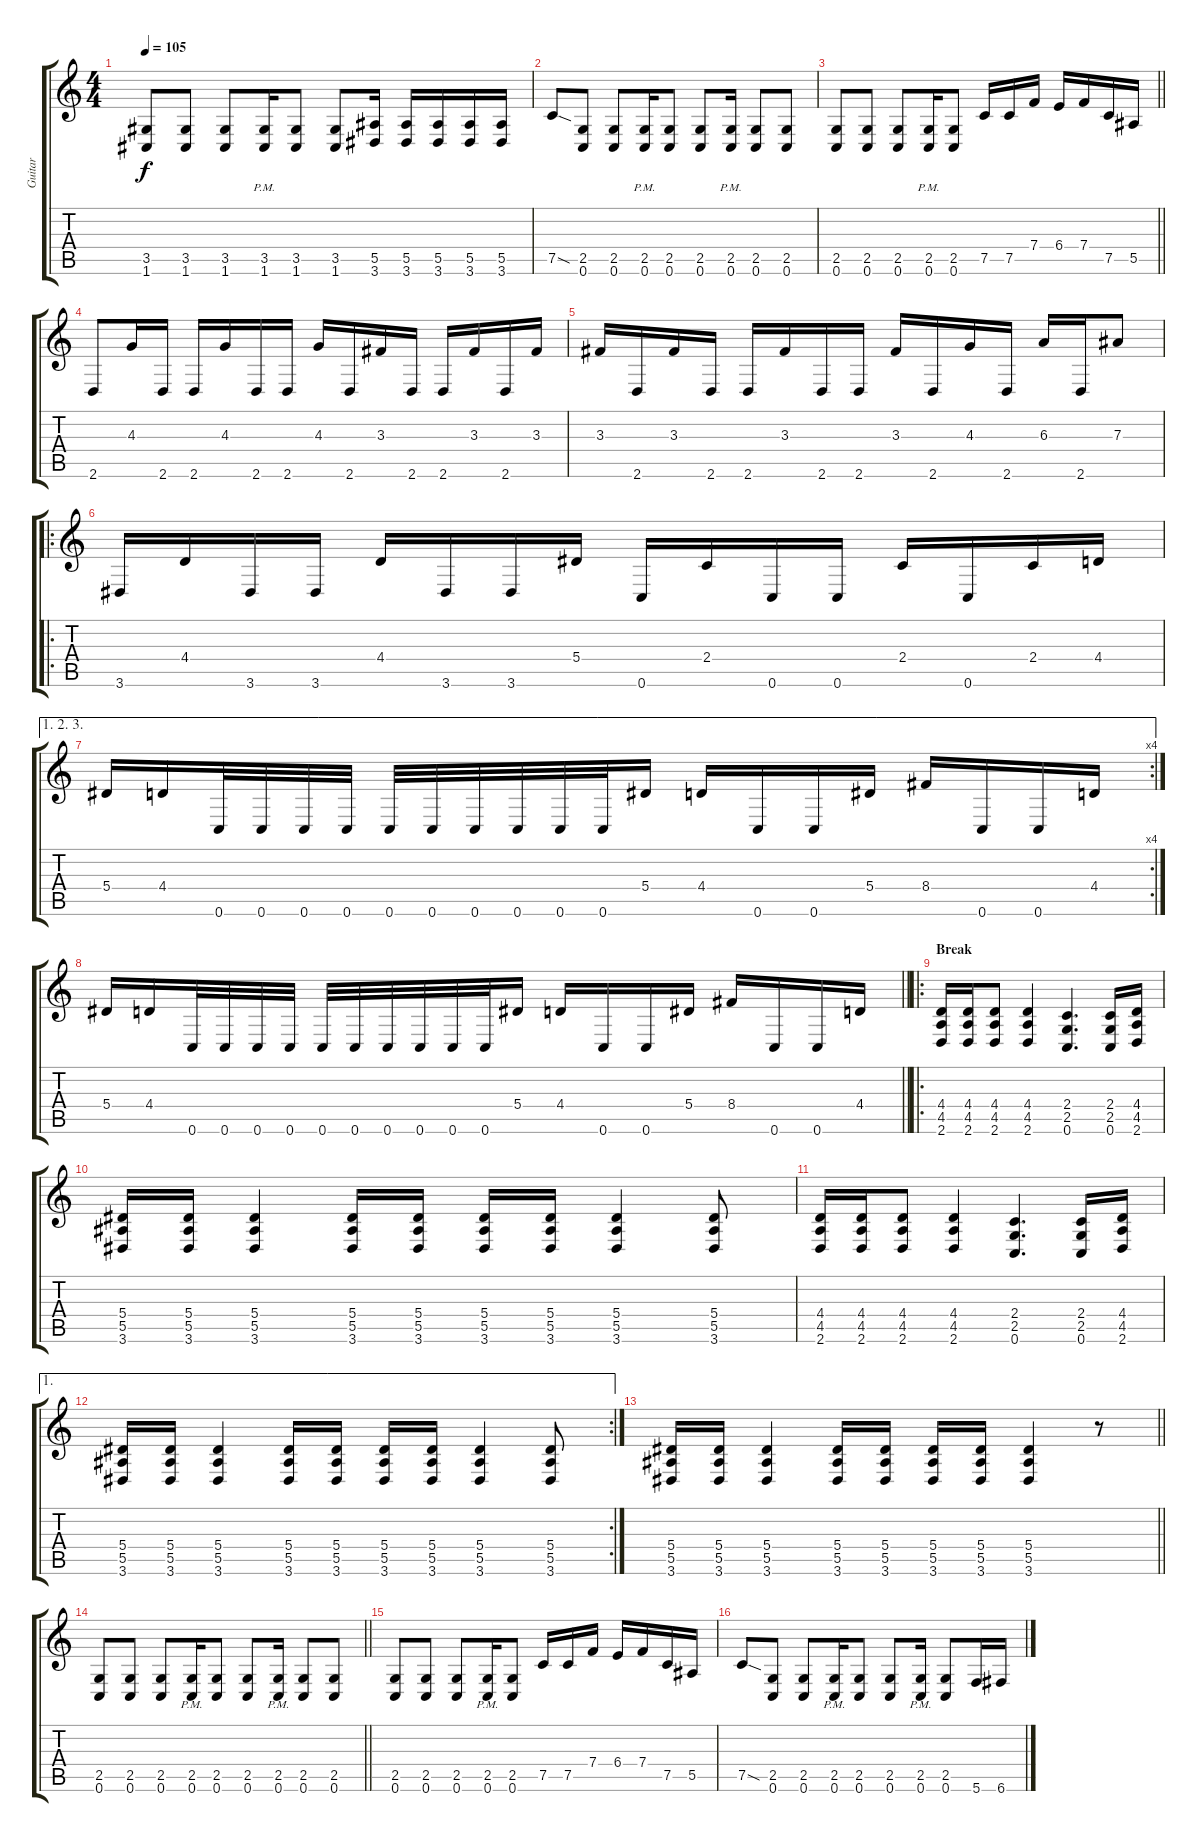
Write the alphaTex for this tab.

\track ("Guitar" "Guitar") {instrument overdrivenguitar}
\staff {score tabs}
\tuning (C4 G3 Eb3 Bb2 F2 C2) {hide}
\ts (4 4)
\tempo 105
\clef g2
\ks c
(3.5 1.6).8{dy f} (3.5 1.6).8 (3.5 1.6).8 (3.5{pm} 1.6{pm}).16 (3.5 1.6).8 (3.5 1.6).8 (5.5 3.6).16 (5.5 3.6).16 (5.5 3.6).16 (5.5 3.6).16 (5.5 3.6).16 |
7.5{sod}.8 (2.5 0.6).8 (2.5 0.6).8 (2.5{pm} 0.6{pm}).16 (2.5 0.6).8 (2.5 0.6).8 (2.5{pm} 0.6{pm}).16 (2.5 0.6).8 (2.5 0.6).8 |
\barLineRight lightlight
(2.5 0.6).8 (2.5 0.6).8 (2.5 0.6).8 (2.5{pm} 0.6{pm}).16 (2.5 0.6).8 7.5.16 7.5.16 7.4.16 6.4.16 7.4.16 7.5.16 5.5.16 |
\section ("" "")
2.6.8 4.3.16 2.6.16 2.6.16 4.3.16 2.6.16 2.6.16 4.3.16 2.6.16 3.3.16 2.6.16 2.6.16 3.3.16 2.6.16 3.3.16 |
3.3.16 2.6.16 3.3.16 2.6.16 2.6.16 3.3.16 2.6.16 2.6.16 3.3.16 2.6.16 4.3.16 2.6.16 6.3.16 2.6.16 7.3.8 |
\ro
3.6.16 4.4.16 3.6.16 3.6.16 4.4.16 3.6.16 3.6.16 5.4.16 0.6.16 2.4.16 0.6.16 0.6.16 2.4.16 0.6.16 2.4.16 4.4.16 |
\ae (1 2 3)
\rc 4
5.4.16 4.4.16 0.6.32 0.6.32 0.6.32 0.6.32 0.6.32 0.6.32 0.6.32 0.6.32 0.6.32 0.6.32 5.4.16 4.4.16 0.6.16 0.6.16 5.4.16 8.4.16 0.6.16 0.6.16 4.4.16 |
\barLineRight lightlight
5.4.16 4.4.16 0.6.32 0.6.32 0.6.32 0.6.32 0.6.32 0.6.32 0.6.32 0.6.32 0.6.32 0.6.32 5.4.16 4.4.16 0.6.16 0.6.16 5.4.16 8.4.16 0.6.16 0.6.16 4.4.16 |
\ro
\section ("" "Break")
(4.4 4.5 2.6).16 (4.4 4.5 2.6).16 (4.4 4.5 2.6).8 (4.4 4.5 2.6).4 (2.4 2.5 0.6).4{d} (2.4 2.5 0.6).16 (4.4 4.5 2.6).16 |
(5.4 5.5 3.6).16 (5.4 5.5 3.6).16 (5.4 5.5 3.6).4 (5.4 5.5 3.6).16 (5.4 5.5 3.6).16 (5.4 5.5 3.6).16 (5.4 5.5 3.6).16 (5.4 5.5 3.6).4 (5.4 5.5 3.6).8 |
(4.4 4.5 2.6).16 (4.4 4.5 2.6).16 (4.4 4.5 2.6).8 (4.4 4.5 2.6).4 (2.4 2.5 0.6).4{d} (2.4 2.5 0.6).16 (4.4 4.5 2.6).16 |
\ae 1
\rc 2
(5.4 5.5 3.6).16 (5.4 5.5 3.6).16 (5.4 5.5 3.6).4 (5.4 5.5 3.6).16 (5.4 5.5 3.6).16 (5.4 5.5 3.6).16 (5.4 5.5 3.6).16 (5.4 5.5 3.6).4 (5.4 5.5 3.6).8 |
\barLineRight lightlight
(5.4 5.5 3.6).16 (5.4 5.5 3.6).16 (5.4 5.5 3.6).4 (5.4 5.5 3.6).16 (5.4 5.5 3.6).16 (5.4 5.5 3.6).16 (5.4 5.5 3.6).16 (5.4 5.5 3.6).4 r.8 |
\section ("" "")
\barLineRight lightlight
(2.5 0.6).8 (2.5 0.6).8 (2.5 0.6).8 (2.5{pm} 0.6{pm}).16 (2.5 0.6).8 (2.5 0.6).8 (2.5{pm} 0.6{pm}).16 (2.5 0.6).8 (2.5 0.6).8 |
(2.5 0.6).8 (2.5 0.6).8 (2.5 0.6).8 (2.5{pm} 0.6{pm}).16 (2.5 0.6).8 7.5.16 7.5.16 7.4.16 6.4.16 7.4.16 7.5.16 5.5.16 |
7.5{sod}.8 (2.5 0.6).8 (2.5 0.6).8 (2.5{pm} 0.6{pm}).16 (2.5 0.6).8 (2.5 0.6).8 (2.5{pm} 0.6{pm}).16 (2.5 0.6).8 5.6.16 6.6.16
